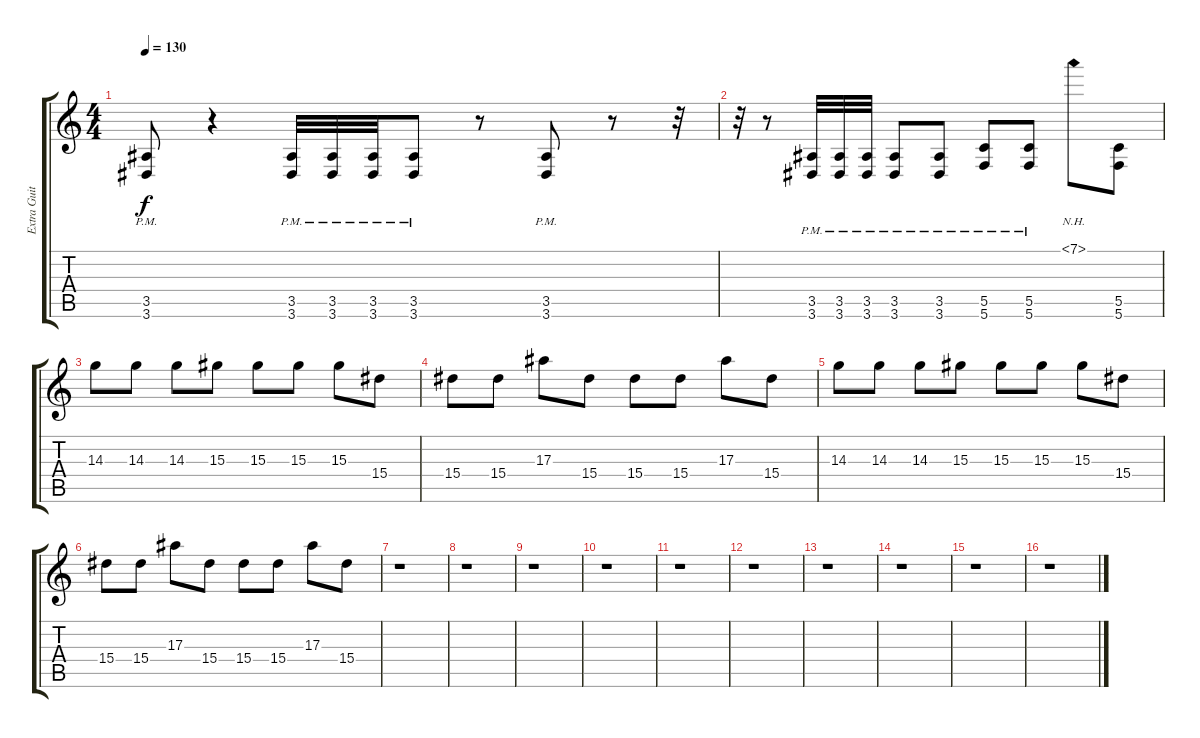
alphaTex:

\track ("Extra Guitar" "Extra Guit") {instrument distortionguitar}
\staff {score tabs}
\tuning (D4 A3 F3 C3 G2 C2) {hide}
\ts (4 4)
\tempo 130
\clef g2
\ks c
(3.5{pm} 3.6{pm}).8{dy f} r.4 (3.5{pm} 3.6{pm}).32 (3.5{pm} 3.6{pm}).32 (3.5{pm} 3.6{pm}).32 (3.5{pm} 3.6{pm}).8 r.8 (3.5{pm} 3.6{pm}).8 r.8 r.32 |
r.32 r.8 (3.5{pm} 3.6{pm}).32 (3.5{pm} 3.6{pm}).32 (3.5{pm} 3.6{pm}).32 (3.5{pm} 3.6{pm}).8 (3.5{pm} 3.6{pm}).8 (5.5{pm} 5.6{pm}).8 (5.5{pm} 5.6{pm}).8 7.1{nh}.8 (5.5 5.6).8 |
14.3.8 14.3.8 14.3.8 15.3.8 15.3.8 15.3.8 15.3.8 15.4.8 |
15.4.8 15.4.8 17.3.8 15.4.8 15.4.8 15.4.8 17.3.8 15.4.8 |
14.3.8 14.3.8 14.3.8 15.3.8 15.3.8 15.3.8 15.3.8 15.4.8 |
15.4.8 15.4.8 17.3.8 15.4.8 15.4.8 15.4.8 17.3.8 15.4.8 |
r.1 |
r.1 |
r.1 |
r.1 |
r.1 |
r.1 |
r.1 |
r.1 |
r.1 |
r.1
